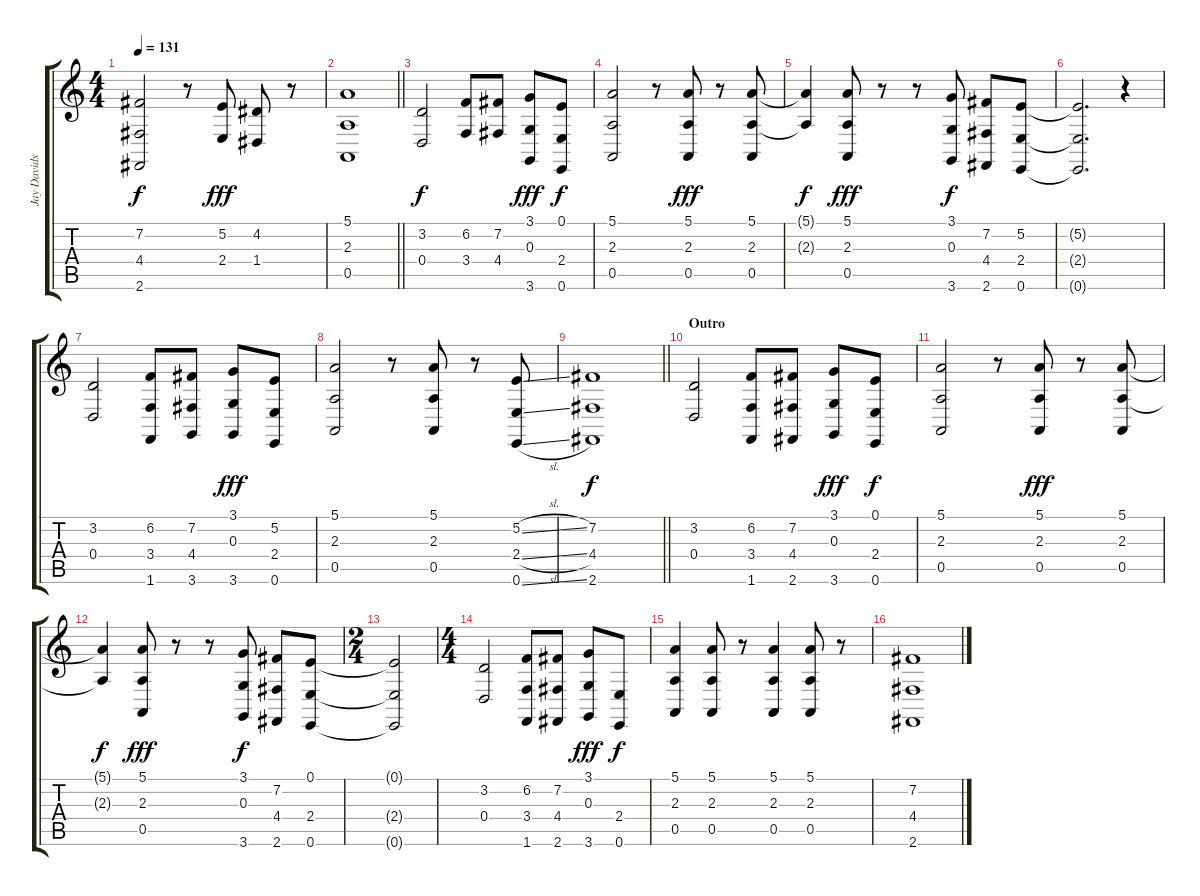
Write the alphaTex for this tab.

\track ("Jay Davidson - Saxophone" "Jay Davids") {instrument brasssection}
\staff {score tabs}
\tuning (E4 B3 G3 D3 A2 E2) {hide}
\ts (4 4)
\tempo 131
\clef g2
\ks c
(7.2 4.4 2.6).2{dy f} r.8 (5.2 2.4).8{dy fff} (4.2 1.4).8 r.8 |
\barLineRight lightlight
(5.1 2.3 0.5).1 |
(3.2 0.4).2{dy f} (6.2 3.4).8 (7.2 4.4).8 (3.1 0.3 3.6).8{dy fff} (0.1 2.4 0.6).8{dy f} |
(5.1 2.3 0.5).2 r.8 (5.1 2.3 0.5).8{dy fff} r.8 (5.1 2.3 0.5).8 |
(5.1{t} 2.3{t}).4{dy f} (5.1 2.3 0.5).8{dy fff} r.8 r.8 (3.1 0.3 3.6).8{dy f} (7.2 4.4 2.6).8 (5.2 2.4 0.6).8 |
(5.2{t} 2.4{t} 0.6{t}).2{d} r.4 |
(3.2 0.4).2 (6.2 3.4 1.6).8 (7.2 4.4 3.6).8 (3.1 0.3 3.6).8{dy fff} (5.2 2.4 0.6).8 |
(5.1 2.3 0.5).2 r.8 (5.1 2.3 0.5).8 r.8 (5.2{sl} 2.4{sl} 0.6{sl}).8 |
\barLineRight lightlight
(7.2 4.4 2.6).1{dy f} |
\section ("" "Outro")
(3.2 0.4).2 (6.2 3.4 1.6).8 (7.2 4.4 2.6).8 (3.1 0.3 3.6).8{dy fff} (0.1 2.4 0.6).8{dy f} |
(5.1 2.3 0.5).2 r.8 (5.1 2.3 0.5).8{dy fff} r.8 (5.1 2.3 0.5).8 |
(5.1{t} 2.3{t}).4{dy f} (5.1 2.3 0.5).8{dy fff} r.8 r.8 (3.1 0.3 3.6).8{dy f} (7.2 4.4 2.6).8 (0.1 2.4 0.6).8 |
\ts (2 4)
(0.1{t} 2.4{t} 0.6{t}).2 |
\ts (4 4)
(3.2 0.4).2 (6.2 3.4 1.6).8 (7.2 4.4 2.6).8 (3.1 0.3 3.6).8{dy fff} (2.4 0.6).8{dy f} |
(5.1 2.3 0.5).4 (5.1 2.3 0.5).8 r.8 (5.1 2.3 0.5).4 (5.1 2.3 0.5).8 r.8 |
(7.2 4.4 2.6).1
